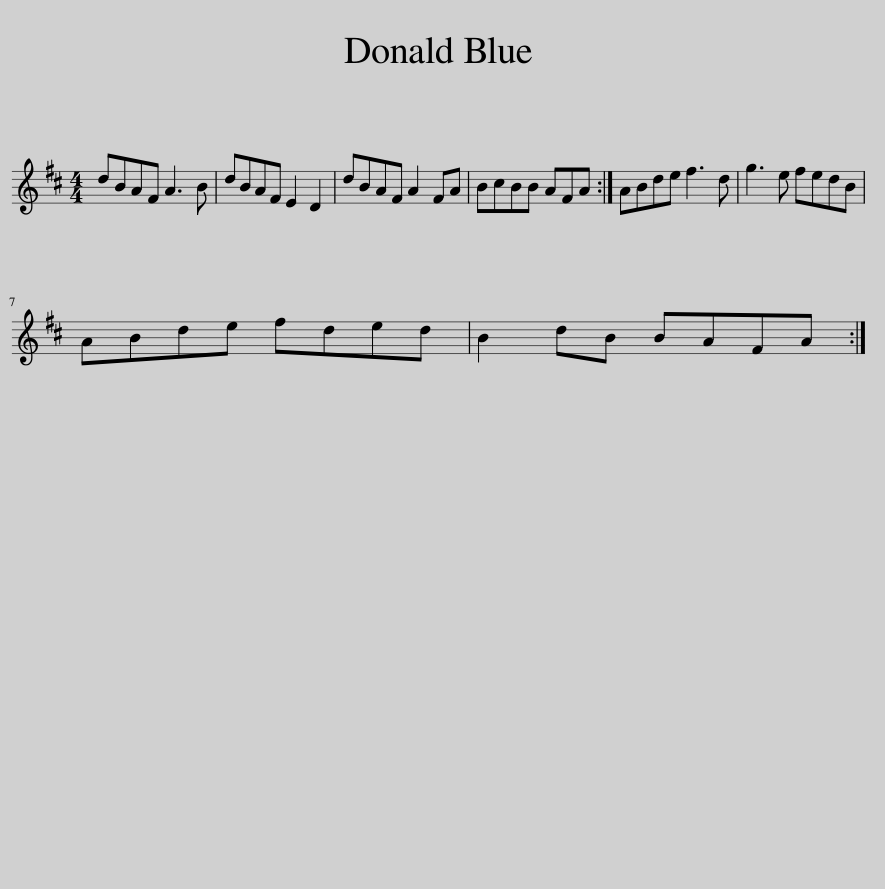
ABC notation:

X:1
L:1/8
M:4/4
I:linebreak $
K:D
V:1 treble
V:1
 dBAF A3 B | dBAF E2 D2 | dBAF A2 FA | BcBB AFA :| ABde f3 d | %5
 g3 e fedB |$ ABde fded | B2 dB BAFA :| %8
